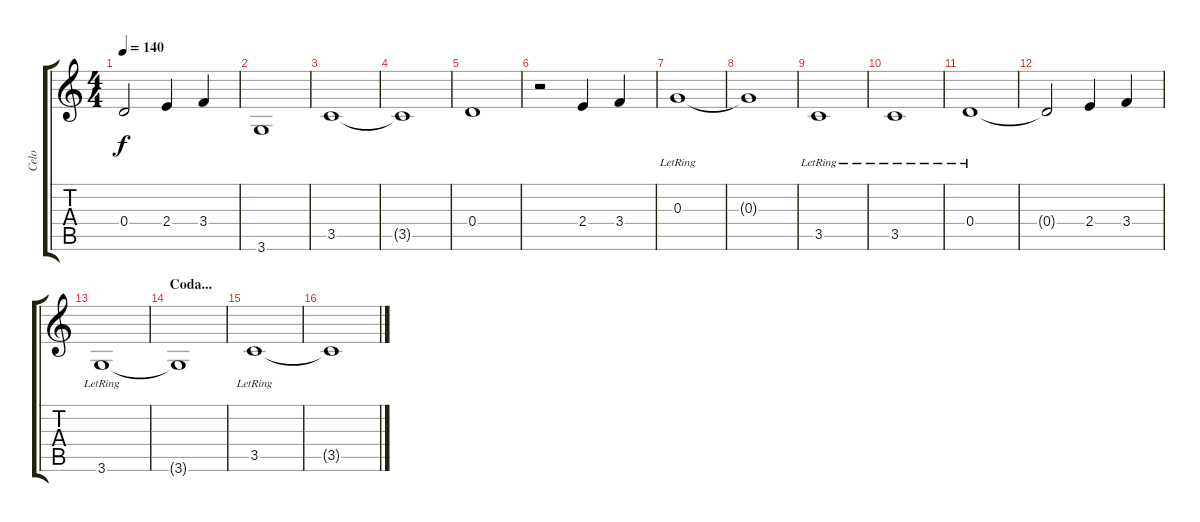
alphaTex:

\track ("Celo" "Celo") {instrument contrabass}
\staff {score tabs}
\tuning (E4 B3 G3 D3 A2 E2) {hide}
\ts (4 4)
\tempo 140
\clef g2
\ks c
0.4{t}.2{dy f} 2.4.4 3.4.4 |
3.6.1 |
3.5.1 |
3.5{t}.1 |
0.4.1 |
r.2 2.4.4 3.4.4 |
0.3{lr}.1 |
0.3{t}.1 |
3.5{lr}.1 |
3.5{lr}.1 |
0.4{lr}.1 |
0.4{t}.2 2.4.4 3.4.4 |
3.6{lr}.1 |
\section ("" "Coda...")
3.6{t}.1 |
3.5{lr}.1 |
3.5{t}.1
